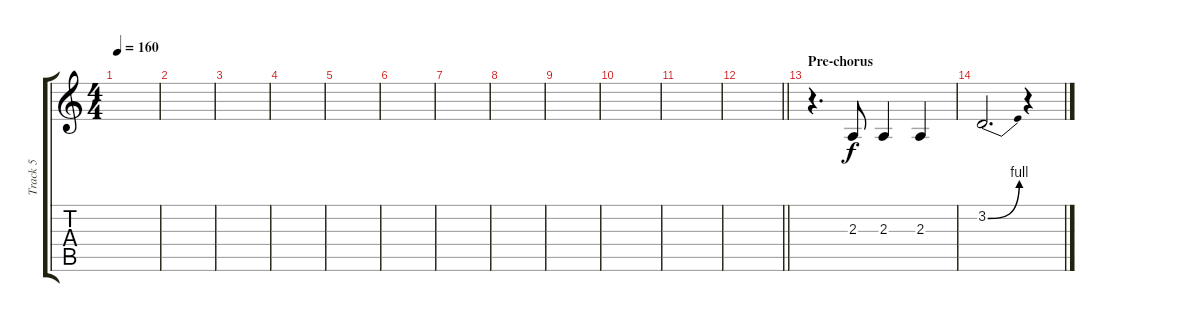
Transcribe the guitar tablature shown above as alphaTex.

\track ("Track 5" "Track 5") {instrument tenorsax}
\staff {score tabs}
\tuning (E4 B3 G3 D3 A2 E2) {hide}
\ts (4 4)
\tempo 160
\clef g2
\ks c
|
|
|
|
|
|
|
|
|
|
|
\barLineRight lightlight
|
\section ("" "Pre-chorus")
r.4{d} 2.3.8 2.3.4 2.3.4 |
3.2{be (bend 0 0 60 4)}.2{d} r.4
